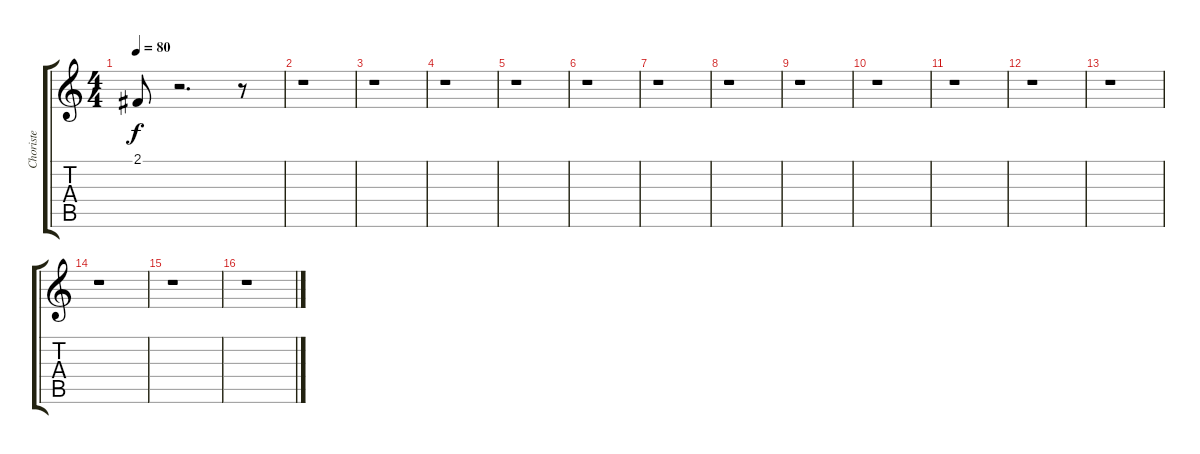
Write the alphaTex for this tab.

\track ("Choriste" "Choriste") {instrument voiceoohs}
\staff {score tabs}
\tuning (E4 B3 G3 D3 A2 E2) {hide}
\ts (4 4)
\tempo 80
\clef g2
\ks c
2.1{t}.8{dy f} r.2{d} r.8 |
r.1 |
r.1 |
r.1 |
r.1 |
r.1 |
r.1 |
r.1 |
r.1 |
r.1 |
r.1 |
r.1 |
r.1 |
r.1 |
r.1 |
r.1
